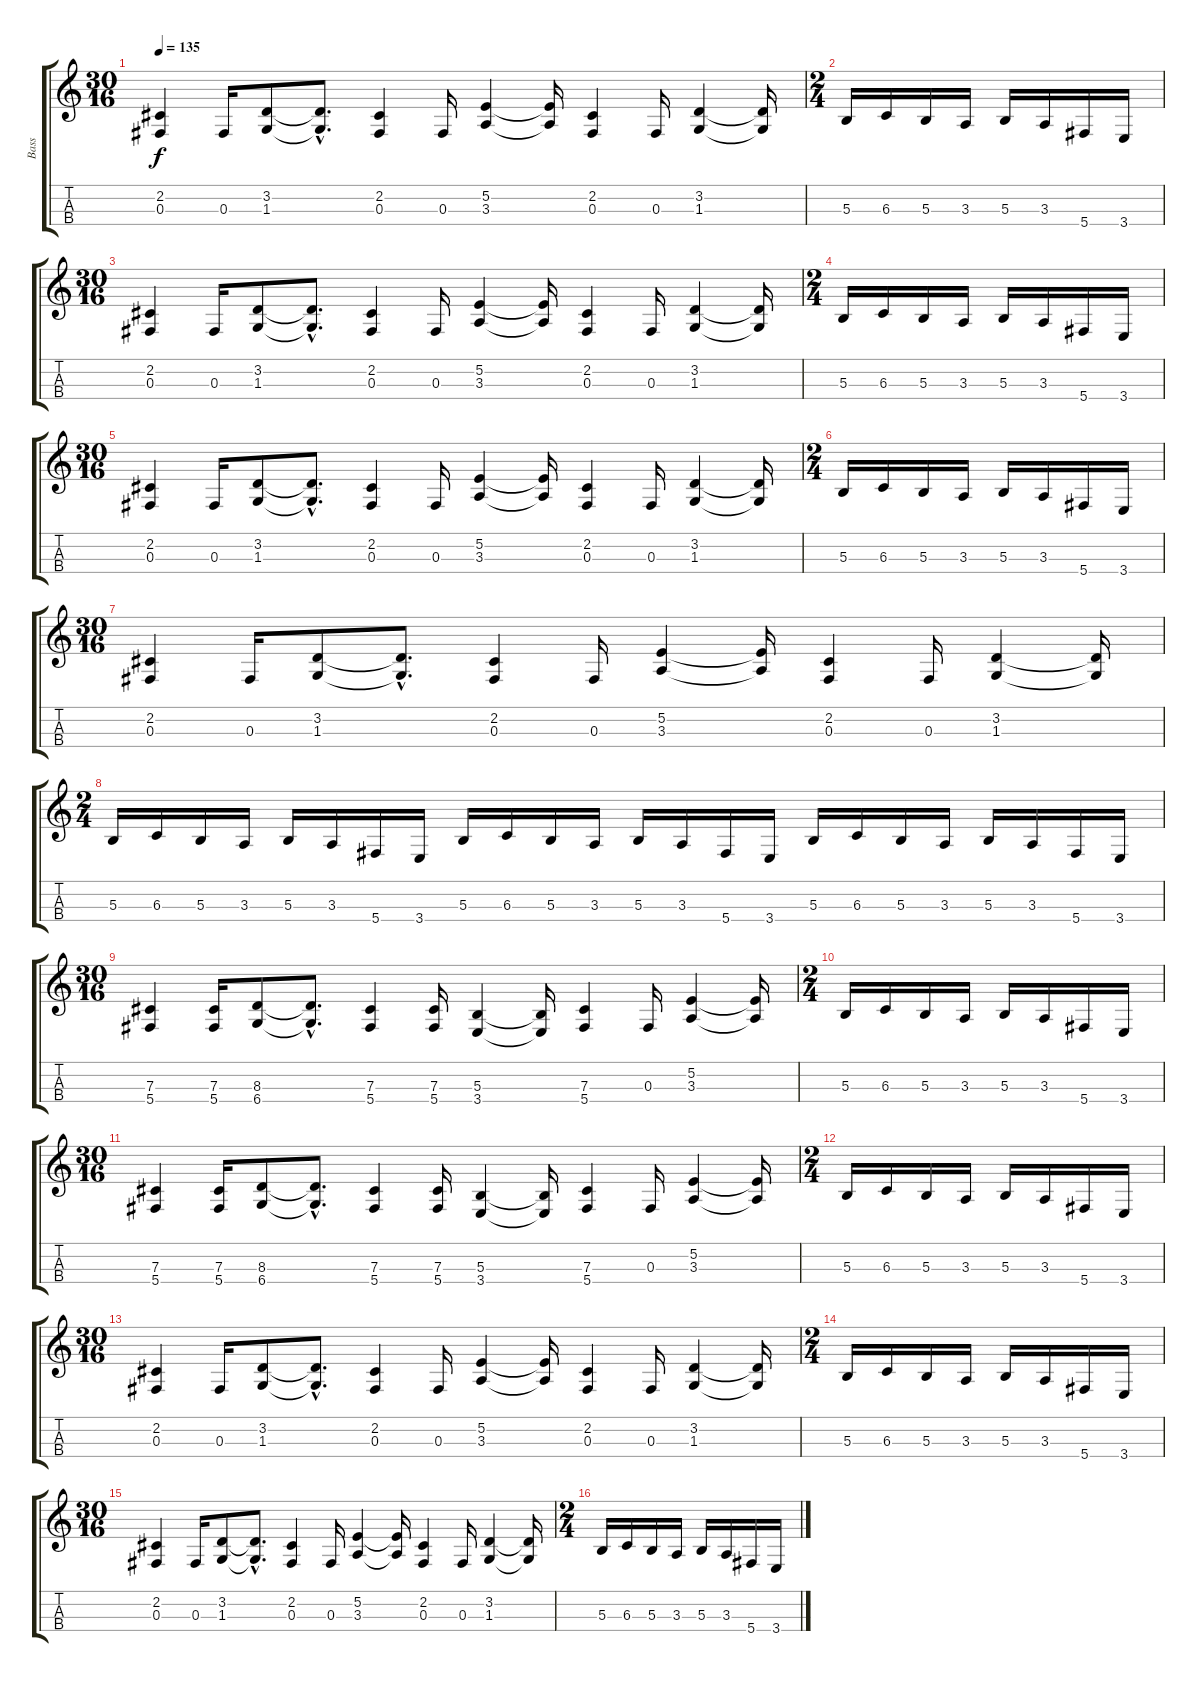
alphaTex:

\track ("Bass" "Bass") {instrument electricbassfinger}
\staff {score tabs}
\tuning (E3 B2 Gb2 Db2) {hide}
\ts (30 16)
\tempo 135
\clef g2
\ks c
(2.2 0.3).4{dy f} 0.3.16 (3.2 1.3).8 (3.2{hac t} 1.3{hac t}).8{d} (2.2 0.3).4 0.3.16 (5.2 3.3).4 (5.2{t} 3.3{t}).16 (2.2 0.3).4 0.3.16 (3.2 1.3).4 (3.2{t} 1.3{t}).16 |
\ts (2 4)
5.3.16 6.3.16 5.3.16 3.3.16 5.3.16 3.3.16 5.4.16 3.4.16 |
\ts (30 16)
(2.2 0.3).4 0.3.16 (3.2 1.3).8 (3.2{hac t} 1.3{hac t}).8{d} (2.2 0.3).4 0.3.16 (5.2 3.3).4 (5.2{t} 3.3{t}).16 (2.2 0.3).4 0.3.16 (3.2 1.3).4 (3.2{t} 1.3{t}).16 |
\ts (2 4)
5.3.16 6.3.16 5.3.16 3.3.16 5.3.16 3.3.16 5.4.16 3.4.16 |
\ts (30 16)
(2.2 0.3).4 0.3.16 (3.2 1.3).8 (3.2{hac t} 1.3{hac t}).8{d} (2.2 0.3).4 0.3.16 (5.2 3.3).4 (5.2{t} 3.3{t}).16 (2.2 0.3).4 0.3.16 (3.2 1.3).4 (3.2{t} 1.3{t}).16 |
\ts (2 4)
5.3.16 6.3.16 5.3.16 3.3.16 5.3.16 3.3.16 5.4.16 3.4.16 |
\ts (30 16)
(2.2 0.3).4 0.3.16 (3.2 1.3).8 (3.2{hac t} 1.3{hac t}).8{d} (2.2 0.3).4 0.3.16 (5.2 3.3).4 (5.2{t} 3.3{t}).16 (2.2 0.3).4 0.3.16 (3.2 1.3).4 (3.2{t} 1.3{t}).16 |
\ts (2 4)
5.3.16 6.3.16 5.3.16 3.3.16 5.3.16 3.3.16 5.4.16 3.4.16 5.3.16 6.3.16 5.3.16 3.3.16 5.3.16 3.3.16 5.4.16 3.4.16 5.3.16 6.3.16 5.3.16 3.3.16 5.3.16 3.3.16 5.4.16 3.4.16 |
\ts (30 16)
(7.3 5.4).4 (7.3 5.4).16 (8.3 6.4).8 (8.3{hac t} 6.4{hac t}).8{d} (7.3 5.4).4 (7.3 5.4).16 (5.3 3.4).4 (5.3{t} 3.4{t}).16 (7.3 5.4).4 0.3.16 (5.2 3.3).4 (5.2{t} 3.3{t}).16 |
\ts (2 4)
5.3.16 6.3.16 5.3.16 3.3.16 5.3.16 3.3.16 5.4.16 3.4.16 |
\ts (30 16)
(7.3 5.4).4 (7.3 5.4).16 (8.3 6.4).8 (8.3{hac t} 6.4{hac t}).8{d} (7.3 5.4).4 (7.3 5.4).16 (5.3 3.4).4 (5.3{t} 3.4{t}).16 (7.3 5.4).4 0.3.16 (5.2 3.3).4 (5.2{t} 3.3{t}).16 |
\ts (2 4)
5.3.16 6.3.16 5.3.16 3.3.16 5.3.16 3.3.16 5.4.16 3.4.16 |
\ts (30 16)
(2.2 0.3).4 0.3.16 (3.2 1.3).8 (3.2{hac t} 1.3{hac t}).8{d} (2.2 0.3).4 0.3.16 (5.2 3.3).4 (5.2{t} 3.3{t}).16 (2.2 0.3).4 0.3.16 (3.2 1.3).4 (3.2{t} 1.3{t}).16 |
\ts (2 4)
5.3.16 6.3.16 5.3.16 3.3.16 5.3.16 3.3.16 5.4.16 3.4.16 |
\ts (30 16)
(2.2 0.3).4 0.3.16 (3.2 1.3).8 (3.2{hac t} 1.3{hac t}).8{d} (2.2 0.3).4 0.3.16 (5.2 3.3).4 (5.2{t} 3.3{t}).16 (2.2 0.3).4 0.3.16 (3.2 1.3).4 (3.2{t} 1.3{t}).16 |
\ts (2 4)
5.3.16 6.3.16 5.3.16 3.3.16 5.3.16 3.3.16 5.4.16 3.4.16
